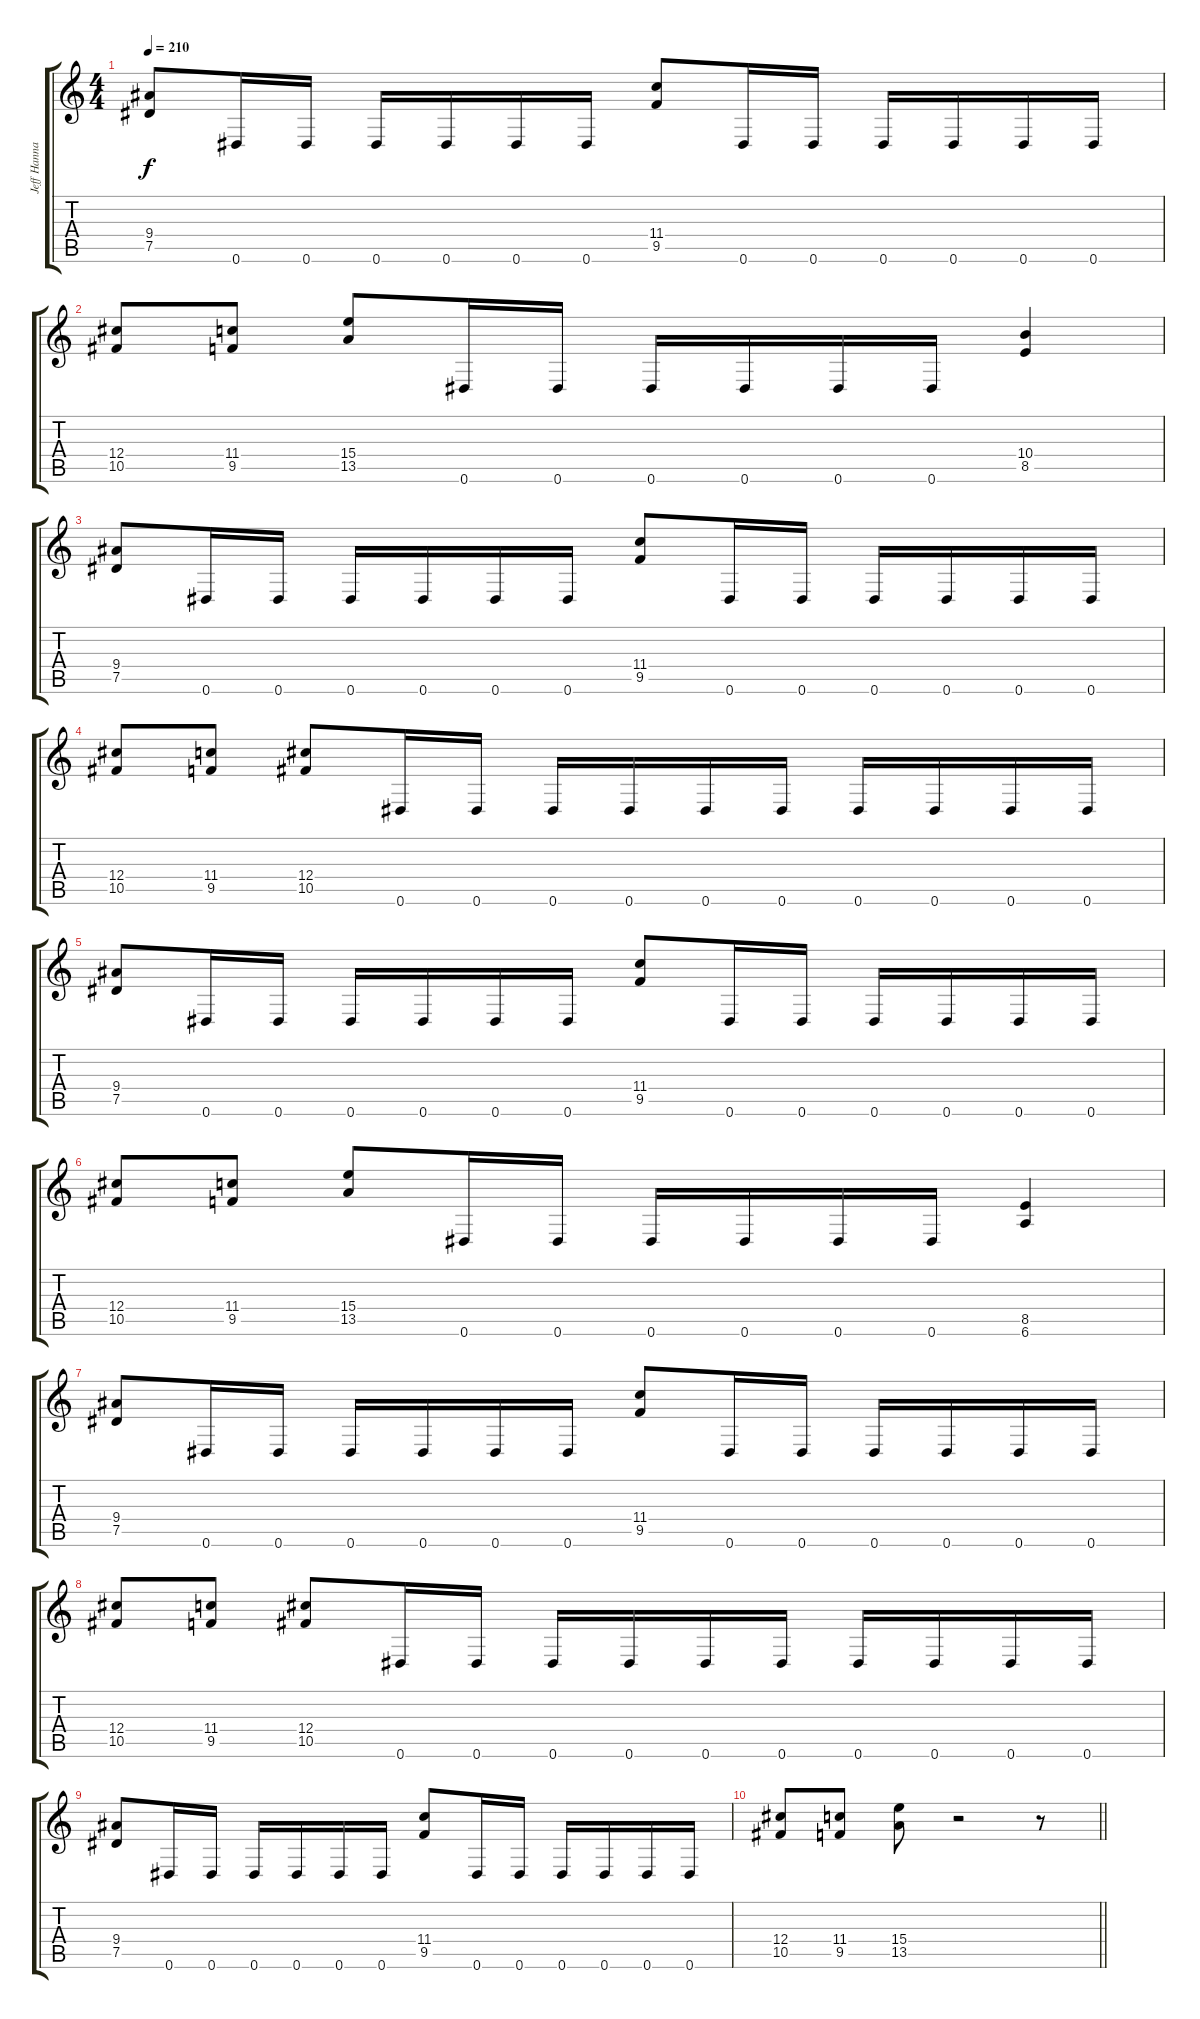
\track ("Jeff Hannamen" "Jeff Hanna") {instrument distortionguitar}
\staff {score tabs}
\tuning (Eb4 Bb3 Gb3 Db3 Ab2 Eb2) {hide}
\ts (4 4)
\tempo 210
\clef g2
\ks c
(9.4 7.5).8{dy f} 0.6.16 0.6.16 0.6.16 0.6.16 0.6.16 0.6.16 (11.4 9.5).8 0.6.16 0.6.16 0.6.16 0.6.16 0.6.16 0.6.16 |
(12.4 10.5).8 (11.4 9.5).8 (15.4 13.5).8 0.6.16 0.6.16 0.6.16 0.6.16 0.6.16 0.6.16 (10.4 8.5).4 |
(9.4 7.5).8 0.6.16 0.6.16 0.6.16 0.6.16 0.6.16 0.6.16 (11.4 9.5).8 0.6.16 0.6.16 0.6.16 0.6.16 0.6.16 0.6.16 |
(12.4 10.5).8 (11.4 9.5).8 (12.4 10.5).8 0.6.16 0.6.16 0.6.16 0.6.16 0.6.16 0.6.16 0.6.16 0.6.16 0.6.16 0.6.16 |
(9.4 7.5).8 0.6.16 0.6.16 0.6.16 0.6.16 0.6.16 0.6.16 (11.4 9.5).8 0.6.16 0.6.16 0.6.16 0.6.16 0.6.16 0.6.16 |
(12.4 10.5).8 (11.4 9.5).8 (15.4 13.5).8 0.6.16 0.6.16 0.6.16 0.6.16 0.6.16 0.6.16 (8.5 6.6).4 |
(9.4 7.5).8 0.6.16 0.6.16 0.6.16 0.6.16 0.6.16 0.6.16 (11.4 9.5).8 0.6.16 0.6.16 0.6.16 0.6.16 0.6.16 0.6.16 |
(12.4 10.5).8 (11.4 9.5).8 (12.4 10.5).8 0.6.16 0.6.16 0.6.16 0.6.16 0.6.16 0.6.16 0.6.16 0.6.16 0.6.16 0.6.16 |
(9.4 7.5).8 0.6.16 0.6.16 0.6.16 0.6.16 0.6.16 0.6.16 (11.4 9.5).8 0.6.16 0.6.16 0.6.16 0.6.16 0.6.16 0.6.16 |
\barLineRight lightlight
(12.4 10.5).8 (11.4 9.5).8 (15.4 13.5).8 r.2 r.8
